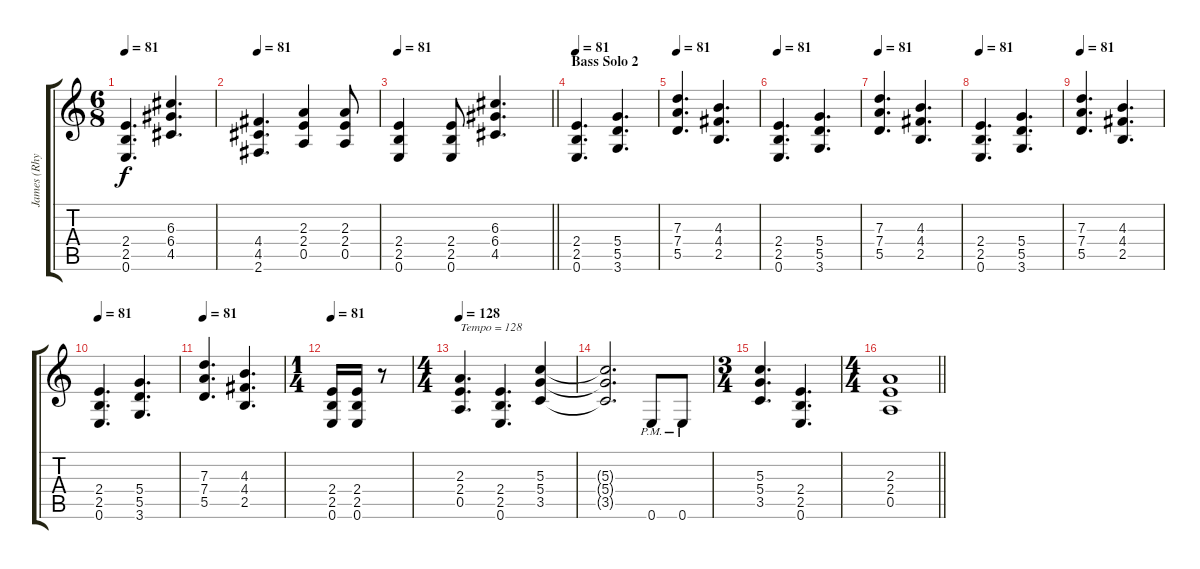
\track ("James (Rhythm Guitar)" "James (Rhy") {instrument distortionguitar}
\staff {score tabs}
\tuning (E4 B3 G3 D3 A2 E2) {hide}
\ts (6 8)
\tempo 81
\clef g2
\ks c
(2.4 2.5 0.6).4{d dy f} (6.3 6.4 4.5).4{d} |
\tempo 81
(4.4 4.5 2.6).4{d} (2.3 2.4 0.5).4 (2.3 2.4 0.5).8 |
\tempo 81
\barLineRight lightlight
(2.4 2.5 0.6).4 (2.4 2.5 0.6).8 (6.3 6.4 4.5).4{d} |
\section ("" "Bass Solo 2")
\tempo 81
(2.4 2.5 0.6).4{d} (5.4 5.5 3.6).4{d} |
\tempo 81
(7.3 7.4 5.5).4{d} (4.3 4.4 2.5).4{d} |
\tempo 81
(2.4 2.5 0.6).4{d} (5.4 5.5 3.6).4{d} |
\tempo 81
(7.3 7.4 5.5).4{d} (4.3 4.4 2.5).4{d} |
\tempo 81
(2.4 2.5 0.6).4{d} (5.4 5.5 3.6).4{d} |
\tempo 81
(7.3 7.4 5.5).4{d} (4.3 4.4 2.5).4{d} |
\tempo 81
(2.4 2.5 0.6).4{d} (5.4 5.5 3.6).4{d} |
\tempo 81
(7.3 7.4 5.5).4{d} (4.3 4.4 2.5).4{d} |
\ts (1 4)
\tempo 81
(2.4 2.5 0.6).16 (2.4 2.5 0.6).16 r.8 |
\ts (4 4)
\tempo 128
(2.3 2.4 0.5).4{d txt "Tempo = 128" instrument distortionguitar} (2.4 2.5 0.6).4{d} (5.3 5.4 3.5).4 |
(5.3{t} 5.4{t} 3.5{t}).2{d} 0.6{pm}.8 0.6{pm}.8 |
\ts (3 4)
(5.3 5.4 3.5).4{d} (2.4 2.5 0.6).4{d} |
\ts (4 4)
\barLineRight lightlight
(2.3 2.4 0.5).1
